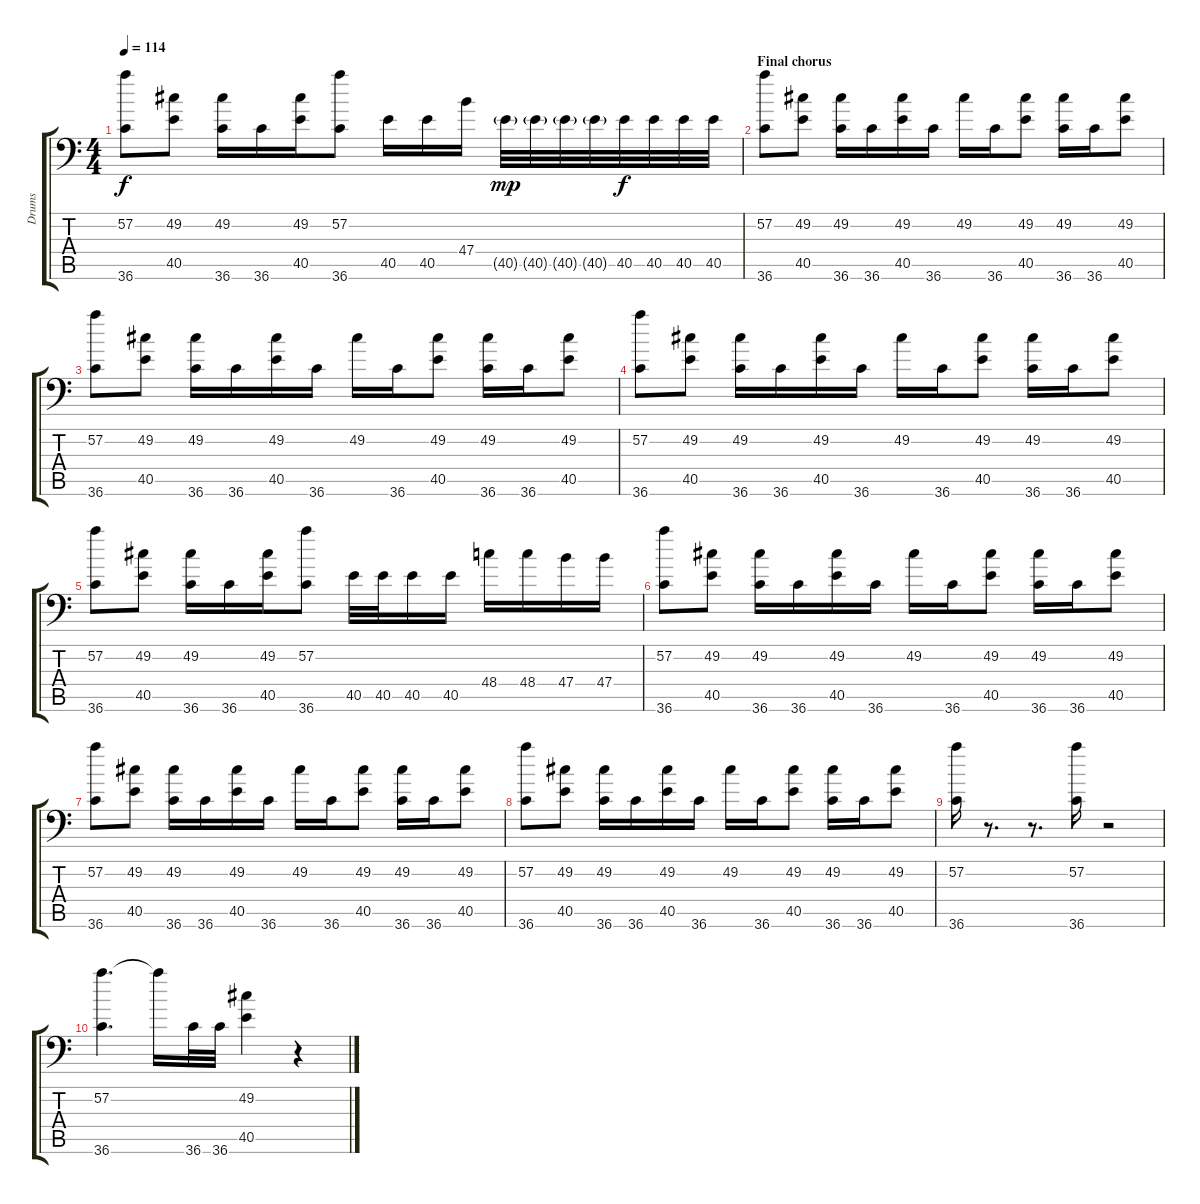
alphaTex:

\track ("Drums" "Drums") {instrument acousticgrandpiano}
\staff {score tabs}
\tuning (C-1 C-1 C-1 C-1 C-1 C-1) {hide}
\ts (4 4)
\tempo 114
\clef f4
\ks c
(57.2 36.6).8{dy f} (49.2 40.5).8 (49.2 36.6).16 36.6.16 (49.2 40.5).16 (57.2 36.6).8 40.5.16 40.5.16 47.4.16 40.5{g}.32{dy mp} 40.5{g}.32 40.5{g}.32 40.5{g}.32 40.5.32{dy f} 40.5.32 40.5.32 40.5.32 |
\section ("" "Final chorus")
(57.2 36.6).8 (49.2 40.5).8 (49.2 36.6).16 36.6.16 (49.2 40.5).16 36.6.16 49.2.16 36.6.16 (49.2 40.5).8 (49.2 36.6).16 36.6.16 (49.2 40.5).8 |
(57.2 36.6).8 (49.2 40.5).8 (49.2 36.6).16 36.6.16 (49.2 40.5).16 36.6.16 49.2.16 36.6.16 (49.2 40.5).8 (49.2 36.6).16 36.6.16 (49.2 40.5).8 |
(57.2 36.6).8 (49.2 40.5).8 (49.2 36.6).16 36.6.16 (49.2 40.5).16 36.6.16 49.2.16 36.6.16 (49.2 40.5).8 (49.2 36.6).16 36.6.16 (49.2 40.5).8 |
(57.2 36.6).8 (49.2 40.5).8 (49.2 36.6).16 36.6.16 (49.2 40.5).16 (57.2 36.6).8 40.5.32 40.5.32 40.5.16 40.5.16 48.4.16 48.4.16 47.4.16 47.4.16 |
(57.2 36.6).8 (49.2 40.5).8 (49.2 36.6).16 36.6.16 (49.2 40.5).16 36.6.16 49.2.16 36.6.16 (49.2 40.5).8 (49.2 36.6).16 36.6.16 (49.2 40.5).8 |
(57.2 36.6).8 (49.2 40.5).8 (49.2 36.6).16 36.6.16 (49.2 40.5).16 36.6.16 49.2.16 36.6.16 (49.2 40.5).8 (49.2 36.6).16 36.6.16 (49.2 40.5).8 |
(57.2 36.6).8 (49.2 40.5).8 (49.2 36.6).16 36.6.16 (49.2 40.5).16 36.6.16 49.2.16 36.6.16 (49.2 40.5).8 (49.2 36.6).16 36.6.16 (49.2 40.5).8 |
(57.2 36.6).16 r.8{d} r.8{d} (57.2 36.6).16 r.2 |
(57.2 36.6).4{d} 57.2{t}.16 36.6.32 36.6.32 (49.2 40.5).4 r.4
